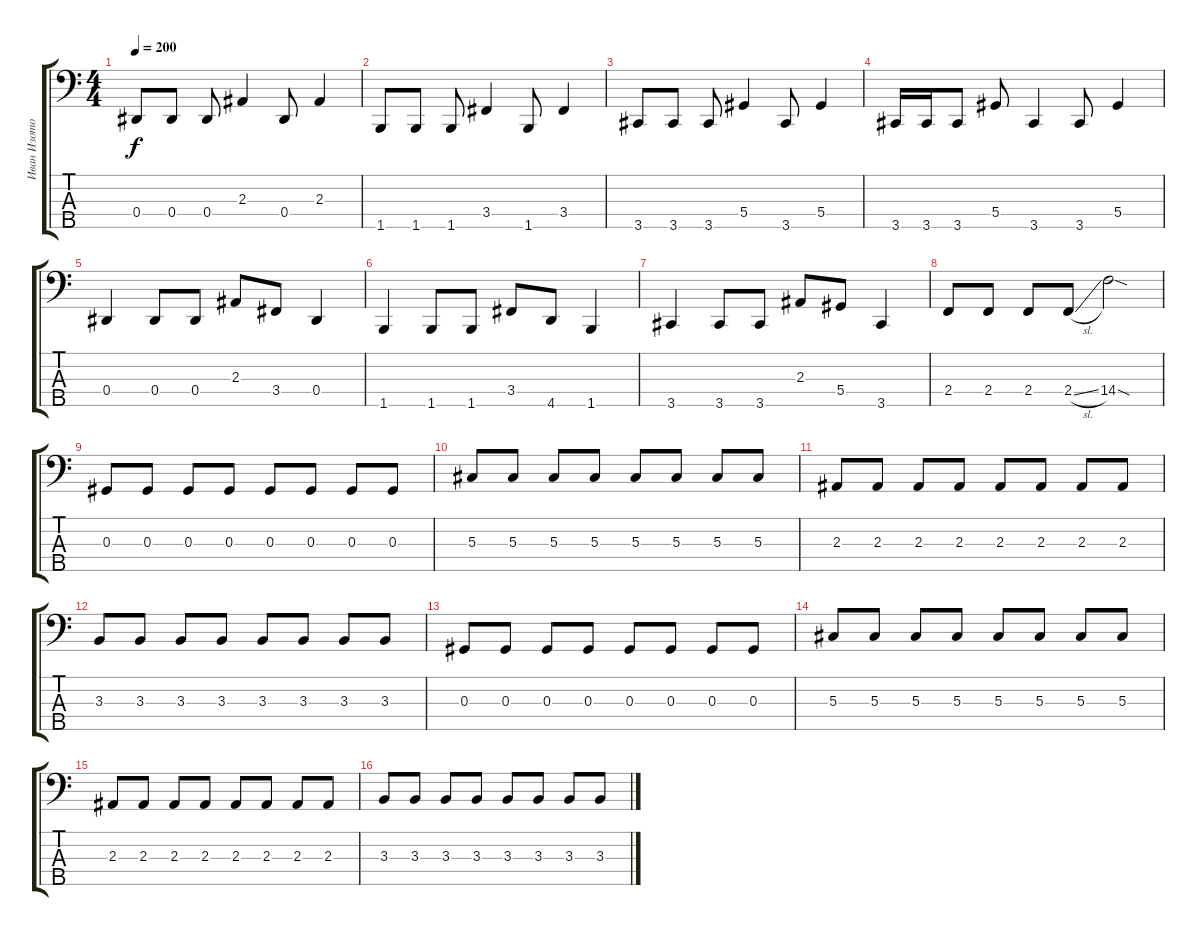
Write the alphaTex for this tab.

\track ("Иван Изотов" "Иван Изото") {instrument electricbasspick}
\staff {score tabs}
\tuning (Gb2 Db2 Ab1 Eb1 Bb0) {hide}
\ts (4 4)
\tempo 200
\clef f4
\ks c
0.4.8{dy f} 0.4.8 0.4.8 2.3.4 0.4.8 2.3.4 |
1.5.8 1.5.8 1.5.8 3.4.4 1.5.8 3.4.4 |
3.5.8 3.5.8 3.5.8 5.4.4 3.5.8 5.4.4 |
3.5.16 3.5.16 3.5.8 5.4.8 3.5.4 3.5.8 5.4.4 |
0.4.4 0.4.8 0.4.8 2.3.8 3.4.8 0.4.4 |
1.5.4 1.5.8 1.5.8 3.4.8 4.5.8 1.5.4 |
3.5.4 3.5.8 3.5.8 2.3.8 5.4.8 3.5.4 |
2.4.8 2.4.8 2.4.8 2.4{sl}.8 14.4{sod}.2 |
0.3.8 0.3.8 0.3.8 0.3.8 0.3.8 0.3.8 0.3.8 0.3.8 |
5.3.8 5.3.8 5.3.8 5.3.8 5.3.8 5.3.8 5.3.8 5.3.8 |
2.3.8 2.3.8 2.3.8 2.3.8 2.3.8 2.3.8 2.3.8 2.3.8 |
3.3.8 3.3.8 3.3.8 3.3.8 3.3.8 3.3.8 3.3.8 3.3.8 |
0.3.8 0.3.8 0.3.8 0.3.8 0.3.8 0.3.8 0.3.8 0.3.8 |
5.3.8 5.3.8 5.3.8 5.3.8 5.3.8 5.3.8 5.3.8 5.3.8 |
2.3.8 2.3.8 2.3.8 2.3.8 2.3.8 2.3.8 2.3.8 2.3.8 |
3.3.8 3.3.8 3.3.8 3.3.8 3.3.8 3.3.8 3.3.8 3.3.8
